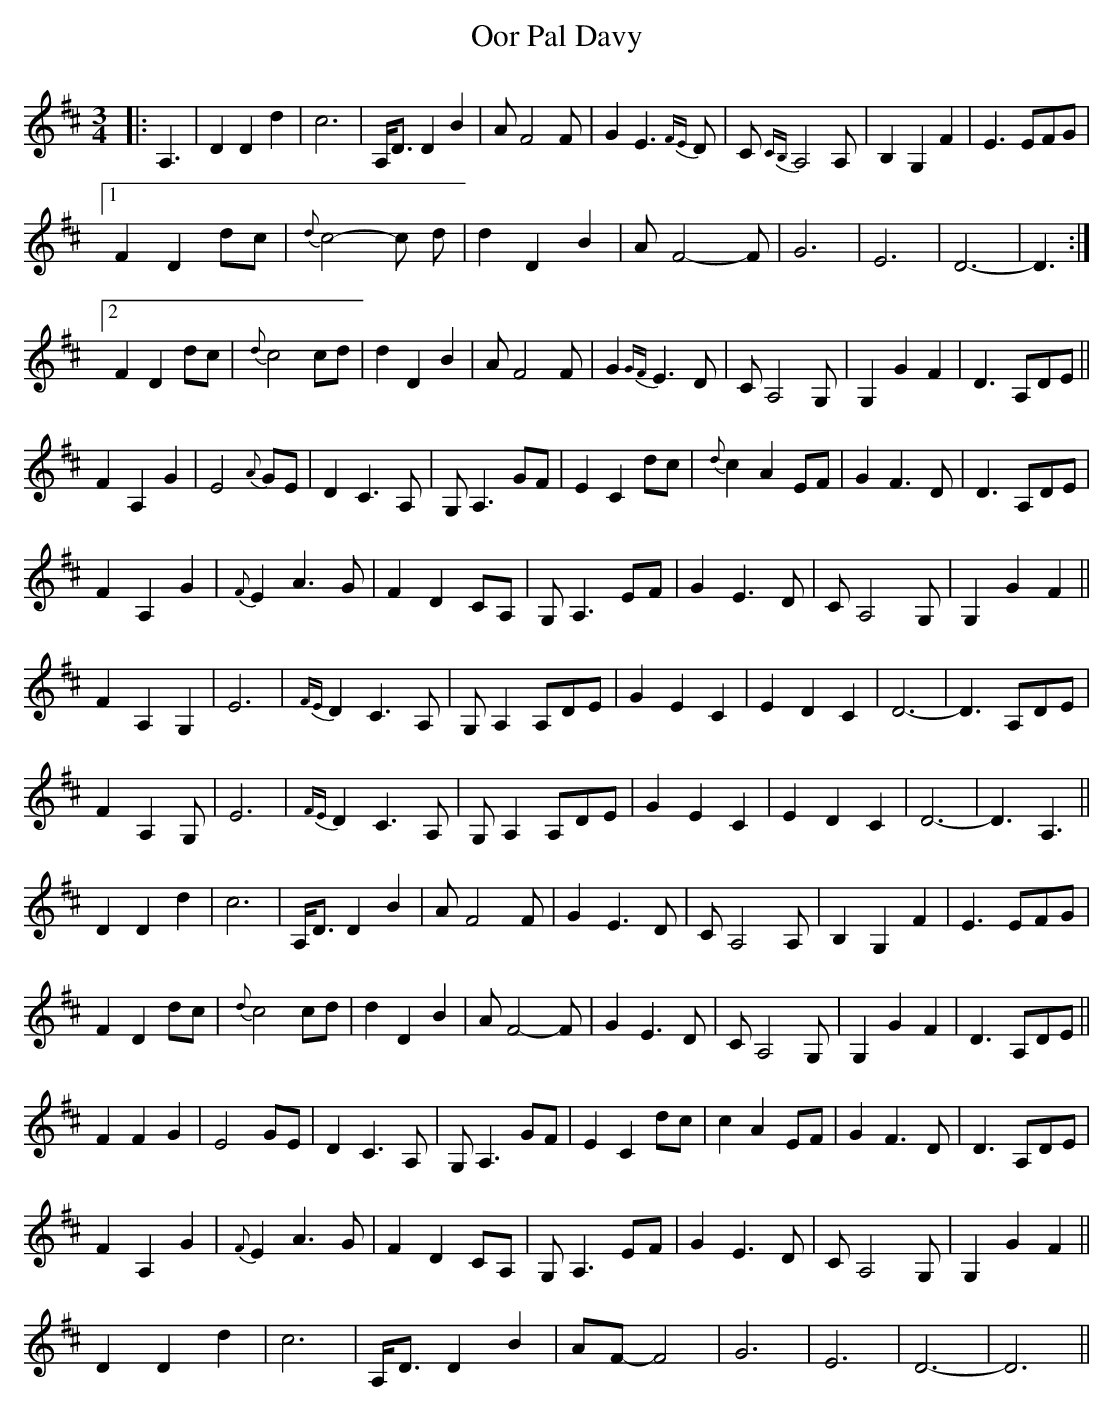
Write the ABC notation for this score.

X:1
T: Oor Pal Davy
M: 3/4
L: 1/8
K: Dmaj
|:A,3|D2 D2 d2|c6|A,<D D2 B2|A F4 F|G2 E3 {FE}D|C {CB,}A,4 A,|B,2 G,2 F2|E3 EFG|
[1 F2 D2 dc|{d}c4-c d|d2 D2 B2|A F4-F|G6|E6|D6-|D3:|
[2 F2 D2 dc|{d}c4 cd|d2 D2 B2|A F4 F|G2 {GF}E3 D|C A,4 G,|G,2 G2 F2|D3 A,DE||
F2 A,2 G2|E4 {A}GE|D2 C3 A,|G, A,3 GF|E2 C2 dc|{d}c2 A2 EF|G2 F3 D|D3 A,DE|
F2 A,2 G2|{F}E2 A3 G|F2 D2 CA,|G, A,3 EF|G2 E3 D|C A,4 G,|G,2 G2 F2||
F2 A,2 G,2|E6|{FE}D2 C3 A,|G, A,2 A,DE|G2 E2 C2|E2 D2 C2|D6-|D3 A,DE|
F2 A,2 G,@|E6|{FE}D2 C3 A,|G, A,2 A,DE|G2 E2 C2|E2 D2 C2|D6-|D3 A,3||
D2 D2 d2|c6|A,<D D2 B2|AF4 F|G2 E3 D|C A,4 A,|B,2 G,2 F2|E3 EFG|
F2 D2 dc|{d}c4 cd|d2 D2 B2|A F4-F|G2E3D|C A,4 G,|G,2 G2 F2|D3 A,DE||
F2 F2 G2|E4 GE|D2 C3 A,|G, A,3 GF|E2 C2 dc|c2 A2 EF|G2 F3 D|D3 A,DE|
F2 A,2 G2|{F}E2 A3 G|F2 D2 CA,|G, A,3 EF|G2 E3 D|C A,4 G,|G,2 G2 F2||
D2 D2 d2|c6|A,<D D2 B2|AF-F4|G6|E6|D6-|D6||
